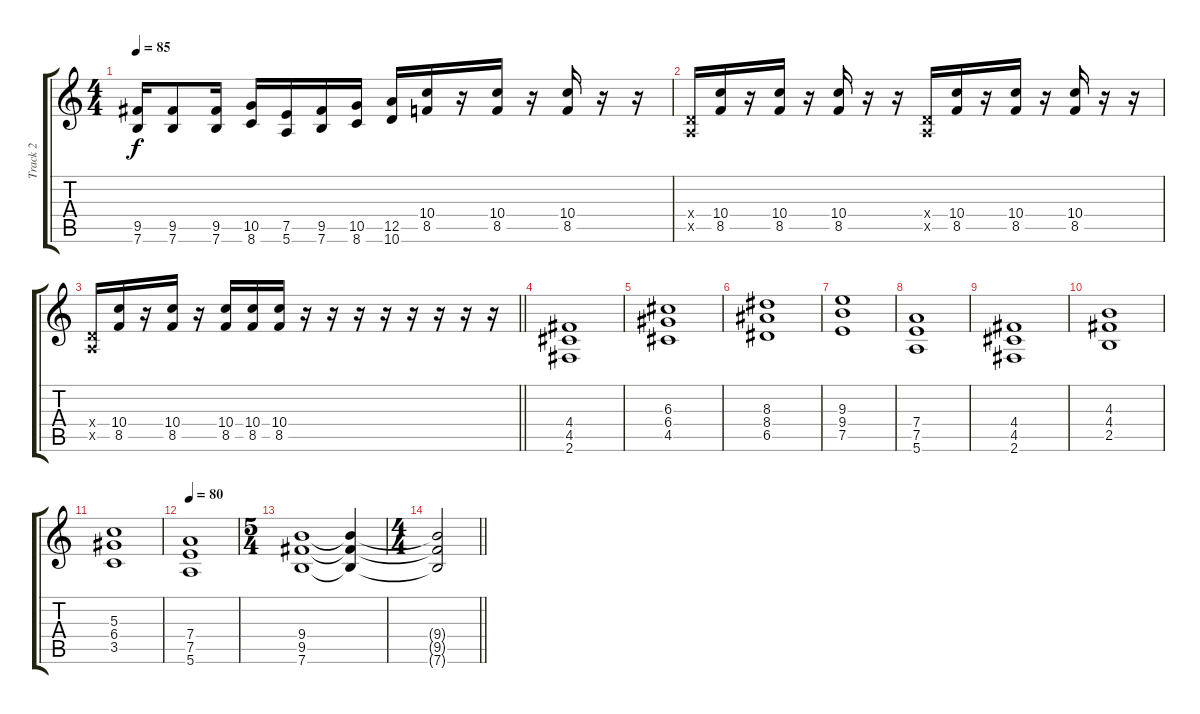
\track ("Track 2" "Track 2") {instrument distortionguitar}
\staff {score tabs}
\tuning (E4 B3 G3 D3 A2 E2) {hide}
\ts (4 4)
\tempo 85
\clef g2
\ks c
(9.5 7.6).16{dy f} (9.5 7.6).8 (9.5 7.6).16 (10.5 8.6).16 (7.5 5.6).16 (9.5 7.6).16 (10.5 8.6).16 (12.5 10.6).16 (10.4 8.5).16 r.16 (10.4 8.5).16 r.16 (10.4 8.5).16 r.16 r.16 |
(0.4{x} 0.5{x}).16 (10.4 8.5).16 r.16 (10.4 8.5).16 r.16 (10.4 8.5).16 r.16 r.16 (0.4{x} 0.5{x}).16 (10.4 8.5).16 r.16 (10.4 8.5).16 r.16 (10.4 8.5).16 r.16 r.16 |
\barLineRight lightlight
(0.4{x} 0.5{x}).16 (10.4 8.5).16 r.16 (10.4 8.5).16 r.16 (10.4 8.5).16 (10.4 8.5).16 (10.4 8.5).16 r.16 r.16 r.16 r.16 r.16 r.16 r.16 r.16 |
(4.4 4.5 2.6).1{volume 13} |
(6.3 6.4 4.5).1 |
(8.3 8.4 6.5).1 |
(9.3 9.4 7.5).1 |
(7.4 7.5 5.6).1 |
(4.4 4.5 2.6).1 |
(4.3 4.4 2.5).1 |
(5.3 6.4 3.5).1 |
\tempo 80
(7.4 7.5 5.6).1 |
\ts (5 4)
(9.4 9.5 7.6).1 (9.4{t} 9.5{t} 7.6{t}).4 |
\ts (4 4)
\barLineRight lightlight
(9.4{t} 9.5{t} 7.6{t}).2{volume 4}
